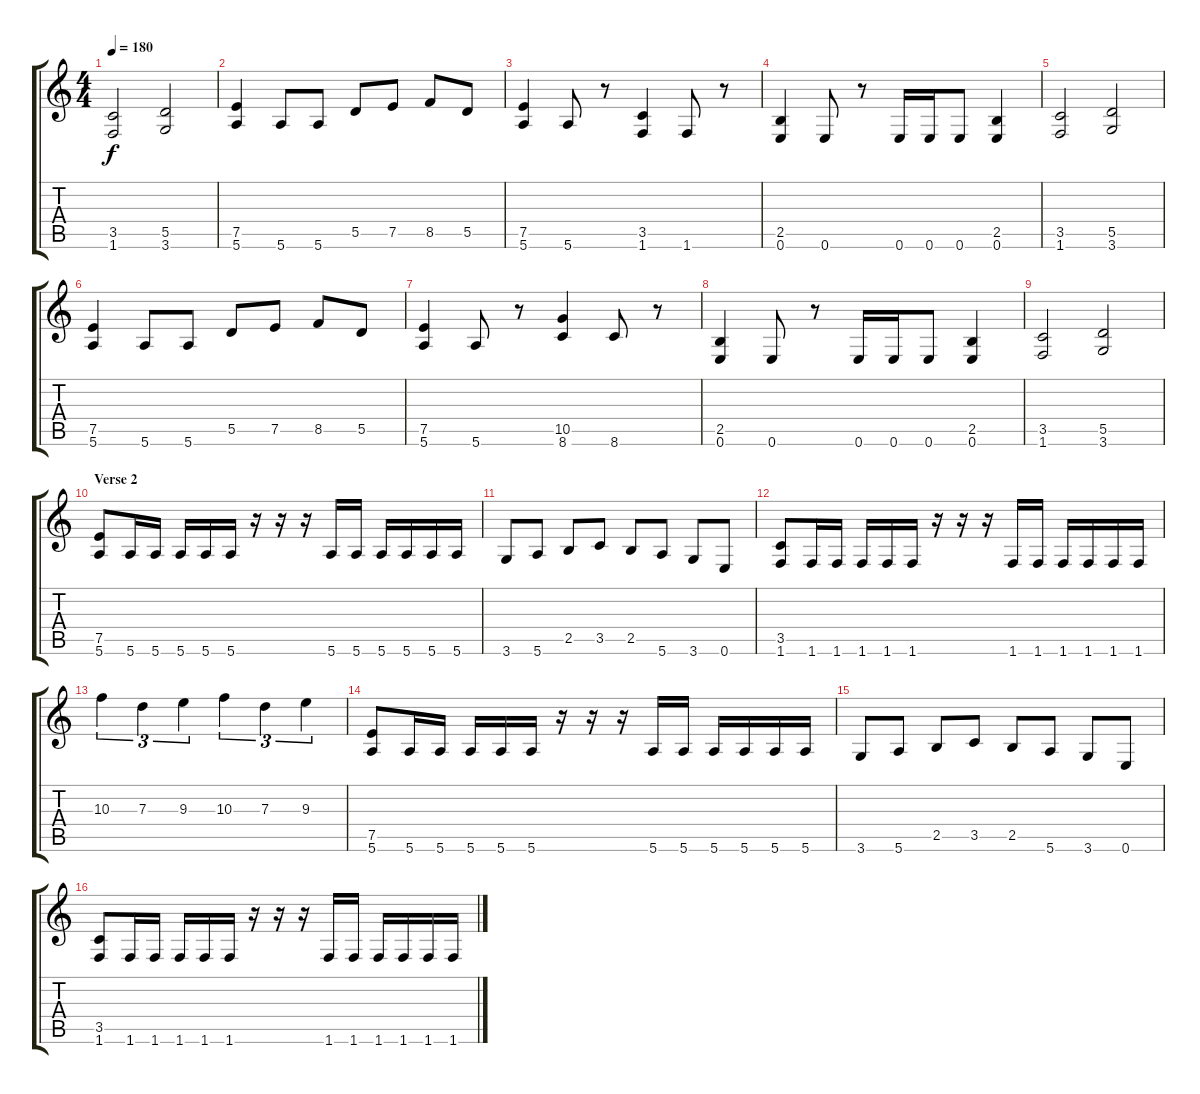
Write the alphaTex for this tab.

\track "" {instrument distortionguitar}
\staff {score tabs}
\tuning (E4 B3 G3 D3 A2 E2) {hide}
\ts (4 4)
\tempo 180
\clef g2
\ks c
(3.5 1.6).2{dy f} (5.5 3.6).2 |
(7.5 5.6).4 5.6.8 5.6.8 5.5.8 7.5.8 8.5.8 5.5.8 |
(7.5 5.6).4 5.6.8 r.8 (3.5 1.6).4 1.6.8 r.8 |
(2.5 0.6).4 0.6.8 r.8 0.6.16 0.6.16 0.6.8 (2.5 0.6).4 |
(3.5 1.6).2 (5.5 3.6).2 |
(7.5 5.6).4 5.6.8 5.6.8 5.5.8 7.5.8 8.5.8 5.5.8 |
(7.5 5.6).4 5.6.8 r.8 (10.5 8.6).4 8.6.8 r.8 |
(2.5 0.6).4 0.6.8 r.8 0.6.16 0.6.16 0.6.8 (2.5 0.6).4 |
(3.5 1.6).2 (5.5 3.6).2 |
\section ("" "Verse 2")
(7.5 5.6).8 5.6.16 5.6.16 5.6.16 5.6.16 5.6.16 r.16 r.16 r.16 5.6.16 5.6.16 5.6.16 5.6.16 5.6.16 5.6.16 |
3.6.8 5.6.8 2.5.8 3.5.8 2.5.8 5.6.8 3.6.8 0.6.8 |
(3.5 1.6).8 1.6.16 1.6.16 1.6.16 1.6.16 1.6.16 r.16 r.16 r.16 1.6.16 1.6.16 1.6.16 1.6.16 1.6.16 1.6.16 |
10.3.4{tu (3 2)} 7.3.4{tu (3 2)} 9.3.4{tu (3 2)} 10.3.4{tu (3 2)} 7.3.4{tu (3 2)} 9.3.4{tu (3 2)} |
(7.5 5.6).8 5.6.16 5.6.16 5.6.16 5.6.16 5.6.16 r.16 r.16 r.16 5.6.16 5.6.16 5.6.16 5.6.16 5.6.16 5.6.16 |
3.6.8 5.6.8 2.5.8 3.5.8 2.5.8 5.6.8 3.6.8 0.6.8 |
(3.5 1.6).8 1.6.16 1.6.16 1.6.16 1.6.16 1.6.16 r.16 r.16 r.16 1.6.16 1.6.16 1.6.16 1.6.16 1.6.16 1.6.16
